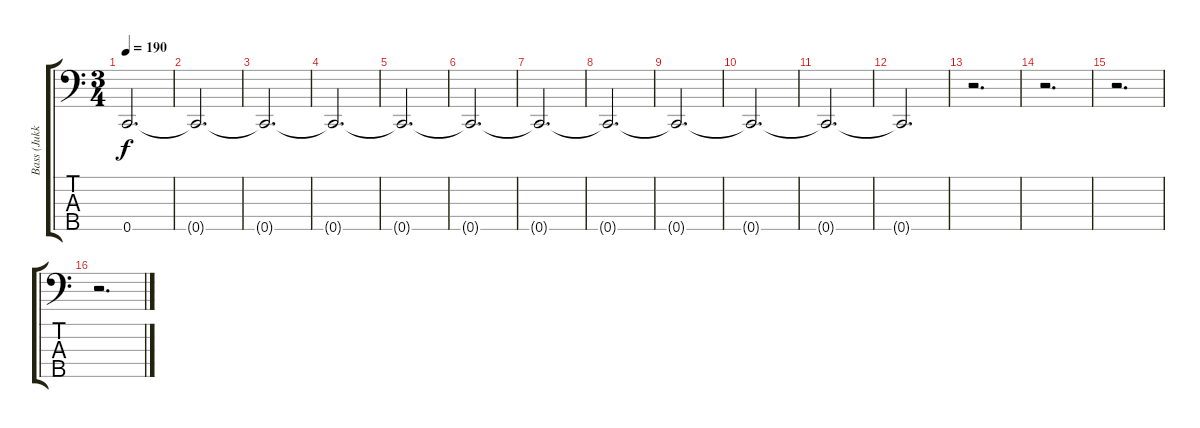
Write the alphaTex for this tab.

\track ("Bass (Jukka)" "Bass (Jukk") {instrument electricbassfinger}
\staff {score tabs}
\tuning (F2 C2 G1 D1 C1) {hide}
\ts (3 4)
\tempo 190
\clef f4
\ks c
0.5{t}.2{d dy f} |
0.5{t}.2{d} |
0.5{t}.2{d} |
0.5{t}.2{d} |
0.5{t}.2{d} |
0.5{t}.2{d} |
0.5{t}.2{d} |
0.5{t}.2{d} |
0.5{t}.2{d} |
0.5{t}.2{d} |
0.5{t}.2{d} |
0.5{t}.2{d} |
r.2{d} |
r.2{d} |
r.2{d} |
r.2{d}
